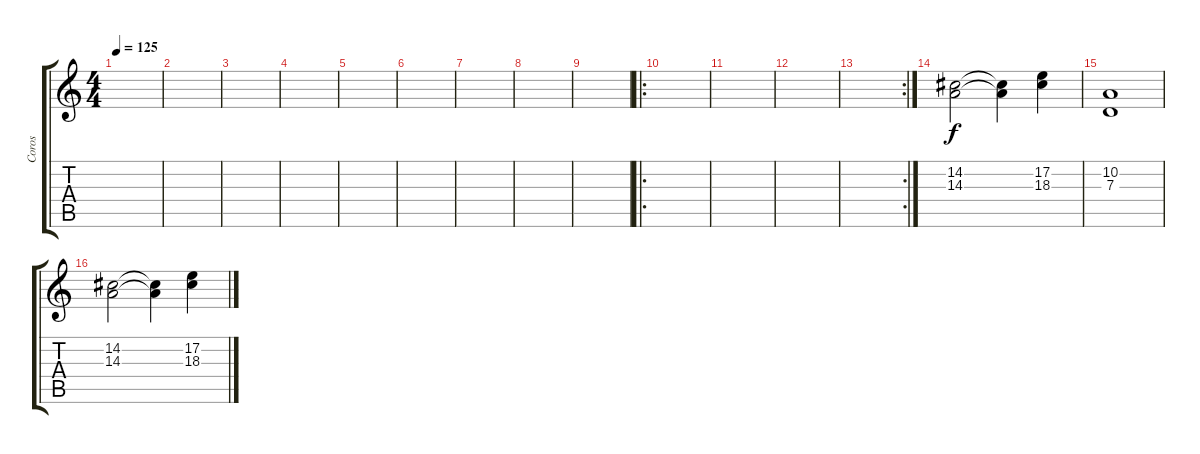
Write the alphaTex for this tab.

\track ("Coros" "Coros") {instrument voiceoohs}
\staff {score tabs}
\tuning (E4 B3 G3 D3 A2 E2) {hide}
\ts (4 4)
\tempo 125
\clef g2
\ks c
|
|
|
|
|
|
|
|
|
\ro
|
|
|
\rc 2
|
(14.2 14.3).2 (14.2{t} 14.3{t}).4 (17.2 18.3).4 |
(10.2 7.3).1 |
(14.2 14.3).2 (14.2{t} 14.3{t}).4 (17.2 18.3).4
